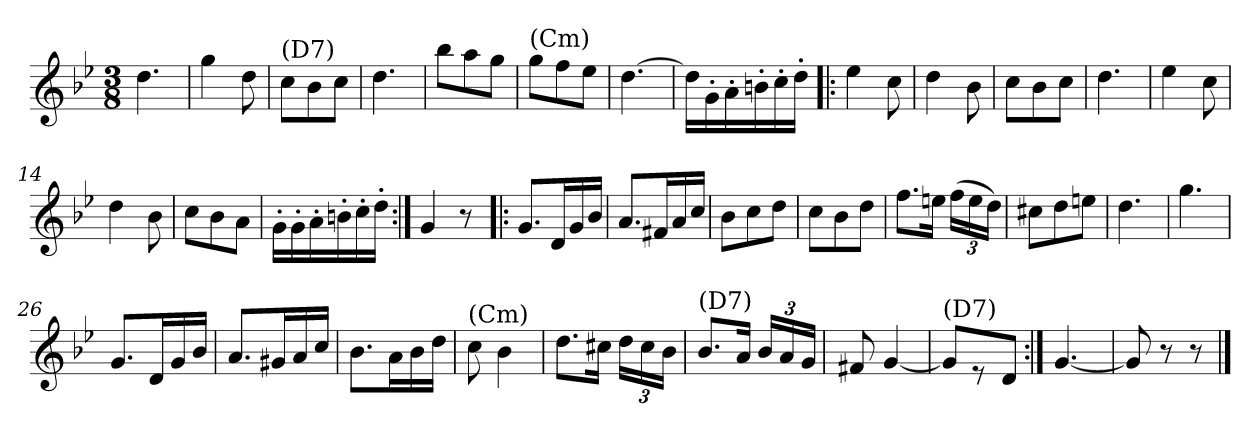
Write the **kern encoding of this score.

**kern
*part1
*staff1
*clefG2
*k[b-e-]
*g:
*M3/8
=1
4.dd\
=2
4gg\
8dd\
=3
!LO:TX:a:t=(D7)
8cc\L
8b-\
8cc\J
=4
4.dd\
=5
8bb-\L
8aa\
8gg\J
=6
!LO:TX:a:t=(Cm)
8gg\L
8ff\
8ee-\J
=7
[4.dd\
=8
16dd\LL]
16g'\
16a'\
16bn'\
16cc'\
16dd'\JJ
=9!|:
4ee-\
8cc\
=10
4dd\
8b-\
=11
8cc\L
8b-\
8cc\J
!!LO:LB:g=z
=12
4.dd\
=13
4ee-\
8cc\
=14
4dd\
8b-\
=15
8cc\L
8b-\
8a\J
=16
16g'\LL
16g'\
16a'\
16bn'\
16cc'\
16dd'\JJ
=17:|!
4g/
8r
=18!|:
8.g/L
16d/L
16g/
16b-/JJ
=19
8.a/L
16f#X/L
16a/
16cc/JJ
=20
8b-\L
8cc\
8dd\J
=21
8cc\L
8b-\
8dd\J
=22
8.ff\L
16een\Jk
*Xbrackettup
(>24ff\LL
24ee\
24dd\JJ)
!!LO:LB:g=z
=23
8cc#X\L
8dd\
8een\J
=24
4.dd\
=25
4.gg\
=26
8.g/L
16d/L
16g/
16b-/JJ
=27
8.a/L
16g#X/L
16a/
16cc/JJ
=28
8.b-\L
16a\L
16b-\
16dd\JJ
=29
!LO:TX:a:t=(Cm)
8cc\
4b-\
=30
8.dd\L
16cc#X\Jk
24dd\LL
24cc#\
24b-\JJ
=31
!LO:TX:a:t=(D7)
8.b-/L
16a/Jk
24b-/LL
24a/
24g/JJ
=32
8f#X/
[4g/
=33
!LO:TX:a:t=(D7)
8g/L]
8r
8d/J
!!LO:LB:g=z
=34:|!
[4.g/
=35
8g/]
8r
8r
==
*-
